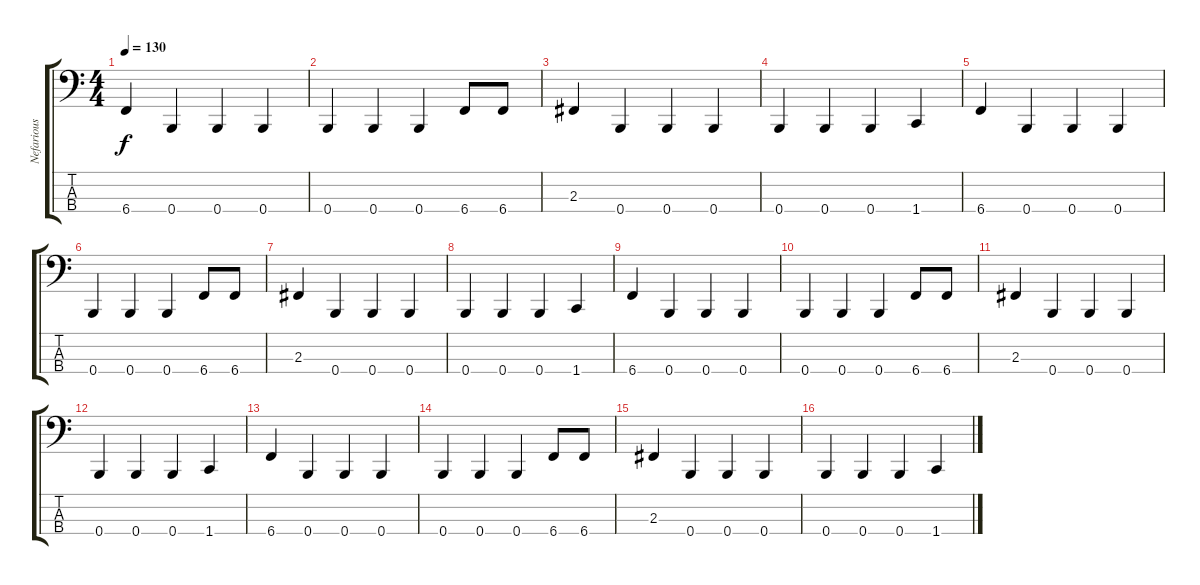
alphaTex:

\track ("Nefarious" "Nefarious") {instrument electricbasspick}
\staff {score tabs}
\tuning (D2 A1 E1 B0) {hide}
\ts (4 4)
\tempo 130
\clef f4
\ks c
6.4.4{dy f instrument electricbasspick} 0.4.4 0.4.4 0.4.4 |
0.4.4 0.4.4 0.4.4 6.4.8 6.4.8 |
2.3.4 0.4.4 0.4.4 0.4.4 |
0.4.4 0.4.4 0.4.4 1.4.4 |
6.4.4 0.4.4 0.4.4 0.4.4 |
0.4.4 0.4.4 0.4.4 6.4.8 6.4.8 |
2.3.4 0.4.4 0.4.4 0.4.4 |
0.4.4 0.4.4 0.4.4 1.4.4 |
6.4.4 0.4.4 0.4.4 0.4.4 |
0.4.4 0.4.4 0.4.4 6.4.8 6.4.8 |
2.3.4 0.4.4 0.4.4 0.4.4 |
0.4.4 0.4.4 0.4.4 1.4.4 |
6.4.4 0.4.4 0.4.4 0.4.4 |
0.4.4 0.4.4 0.4.4 6.4.8 6.4.8 |
2.3.4 0.4.4 0.4.4 0.4.4 |
0.4.4 0.4.4 0.4.4 1.4.4
